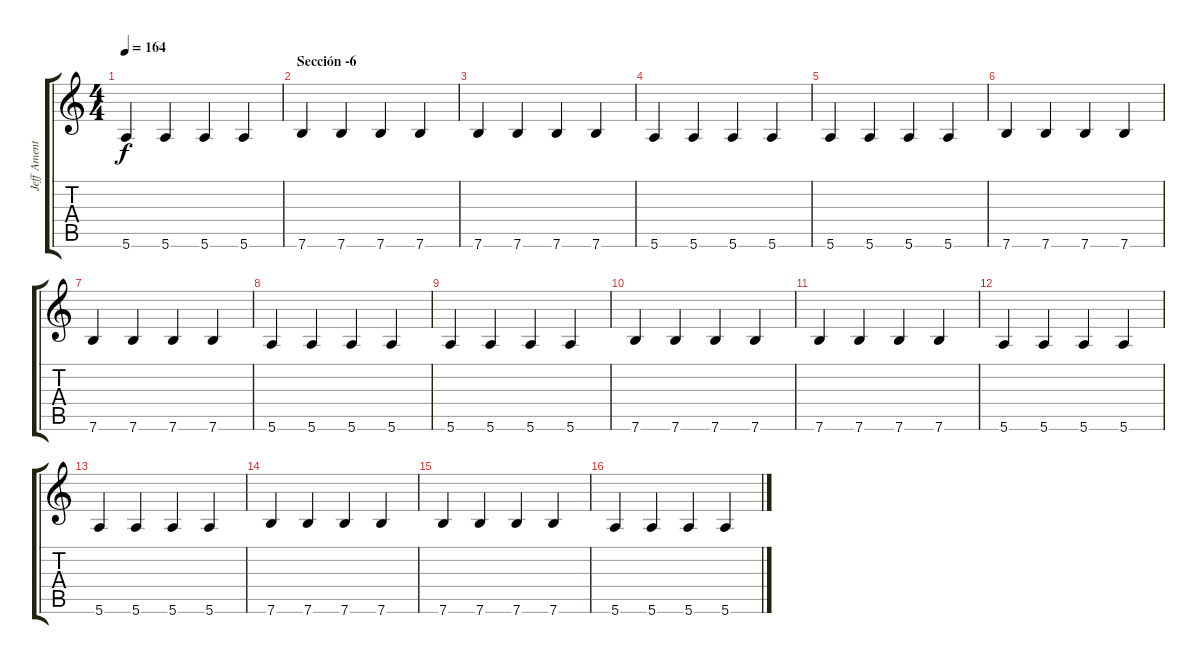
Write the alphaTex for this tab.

\track ("Jeff Ament" "Jeff Ament") {instrument electricbassfinger}
\staff {score tabs}
\tuning (E4 B3 G3 D3 A2 E2) {hide}
\ts (4 4)
\tempo 164
\clef g2
\ks c
5.6.4{dy f} 5.6.4 5.6.4 5.6.4 |
\section ("" "Sección -6")
7.6.4 7.6.4 7.6.4 7.6.4 |
7.6.4 7.6.4 7.6.4 7.6.4 |
5.6.4 5.6.4 5.6.4 5.6.4 |
5.6.4 5.6.4 5.6.4 5.6.4 |
7.6.4 7.6.4 7.6.4 7.6.4 |
7.6.4 7.6.4 7.6.4 7.6.4 |
5.6.4 5.6.4 5.6.4 5.6.4 |
5.6.4 5.6.4 5.6.4 5.6.4 |
7.6.4 7.6.4 7.6.4 7.6.4 |
7.6.4 7.6.4 7.6.4 7.6.4 |
5.6.4 5.6.4 5.6.4 5.6.4 |
5.6.4 5.6.4 5.6.4 5.6.4 |
7.6.4 7.6.4 7.6.4 7.6.4 |
7.6.4 7.6.4 7.6.4 7.6.4 |
5.6.4 5.6.4 5.6.4 5.6.4
